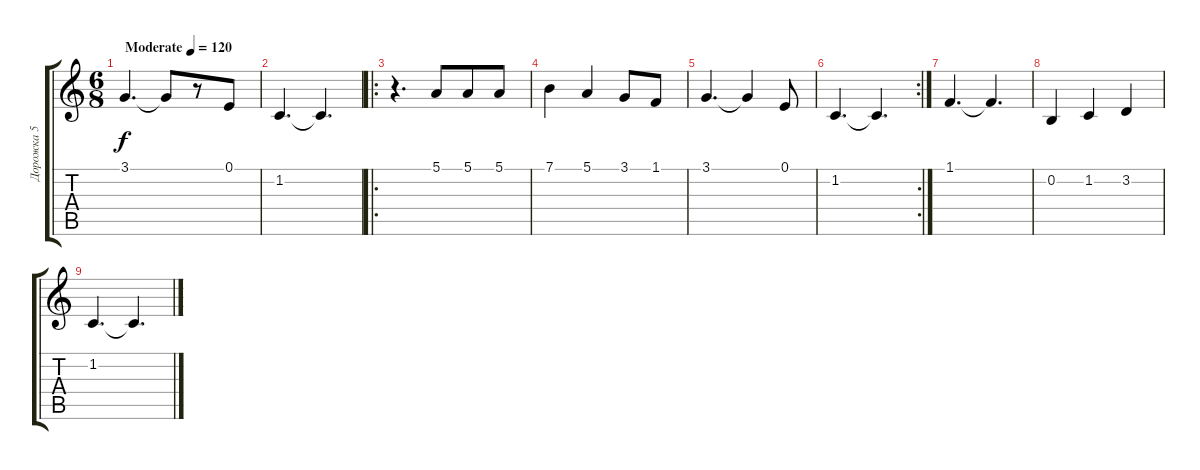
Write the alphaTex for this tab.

\track ("Дорожка 5" "Дорожка 5") {instrument flute}
\staff {score tabs}
\tuning (E4 B3 G3 D3 A2 E2) {hide}
\ts (6 8)
\tempo (120 "Moderate")
\clef g2
\ks c
3.1.4{d dy f instrument flute} 3.1{t}.8 r.8 0.1.8 |
1.2.4{d} 1.2{t}.4{d} |
\ro
r.4{d} 5.1.8 5.1.8 5.1.8 |
7.1.4 5.1.4 3.1.8 1.1.8 |
3.1.4{d} 3.1{t}.4 0.1.8 |
\rc 2
1.2.4{d} 1.2{t}.4{d} |
1.1.4{d} 1.1{t}.4{d} |
0.2.4 1.2.4 3.2.4 |
1.2.4{d} 1.2{t}.4{d}
